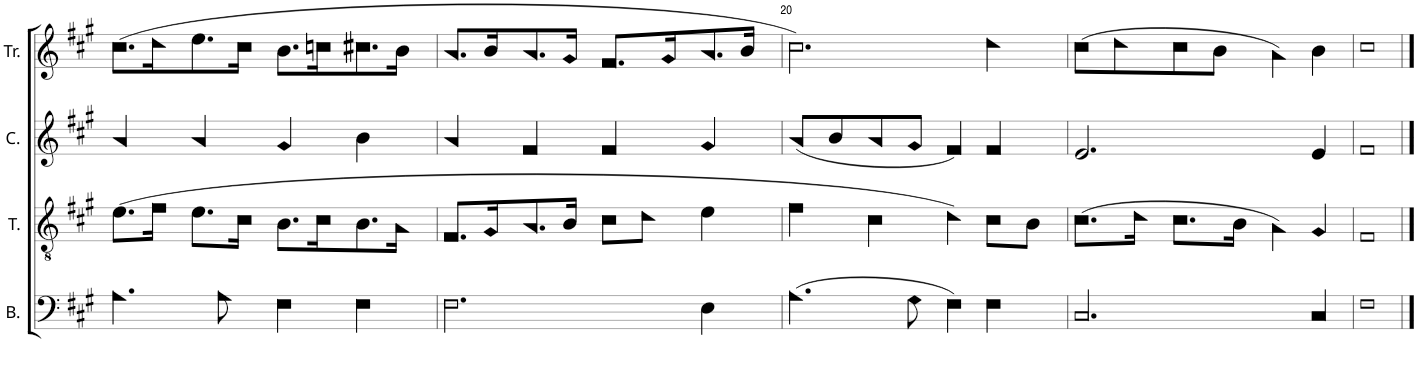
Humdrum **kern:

**kern	**kern	**kern	**kern
*part4	*part3	*part2	*part1
*staff4	*staff3	*staff2	*staff1
*I"B.	*I"T.	*I"C.	*I"Tr.
*I'B.	*I'T.	*I'C.	*I'Tr.
!!LO:PB:g=z
*clefF4	*clefGv2	*clefG2	*clefG2
*k[f#c#g#]	*k[f#c#g#]	*k[f#c#g#]	*k[f#c#g#]
*M4/4	*M4/4	*M4/4	*M4/4
*met(c)	*met(c)	*met(c)	*met(c)
=18	=18	=18	=18
4.A!\	(8.e!\L	4a!/	(8.cc#!\L
.	16f#!\Jk	.	16dd!\K
.	8.e!\L	4a!/	8.ee!\
8A!\	.	.	.
.	16c#!\Jk	.	16cc#!\Jk
4F#!\	8.B!\L	4g#!/	8.b!\L
.	16c#!\K	.	16ccn!\K
4F#!\	8.B!\	4b!\	8.cc#X!\
.	16A!\Jk	.	16b!\Jk
=19	=19	=19	=19
2.F#!\	8.F#!/L	4a!/	8.a!/L
.	16G#!/K	.	16b!/K
.	8.A!/	4f#!/	8.a!/
.	16B!/Jk	.	16g#!/Jk
.	8c#!\L	4f#!/	8.f#!/L
.	8d!\J	.	.
.	.	.	16g#!/K
4E!\	4e!\	4g#!/	8.a!/
.	.	.	16b!/Jk
=20	=20	=20	=20
(4.A!\	4f#!\	(8a!/L	2.cc#!\)
.	.	8b!/	.
.	4c#!\	8a!/	.
8G#!\	.	8g#!/J	.
4F#!\)	4d!\)	4f#!/)	.
4F#!\	8c#!\L	4f#!/	4dd!\
.	8B!\J	.	.
=21	=21	=21	=21
2.C#!/	(8.c#!\L	2.e!/	(8cc#!\L
.	.	.	8dd!\
.	16d!\Jk	.	.
.	8.c#!\L	.	8cc#!\
.	.	.	8b!\J
.	16B!\Jk	.	.
.	4A!\)	.	4a!\)
4C#!/	4G#!/	4e!/	4b!\
=22	=22	=22	=22
1F#!	1F#!	1f#!	1cc#!
==	==	==	==
*-	*-	*-	*-
